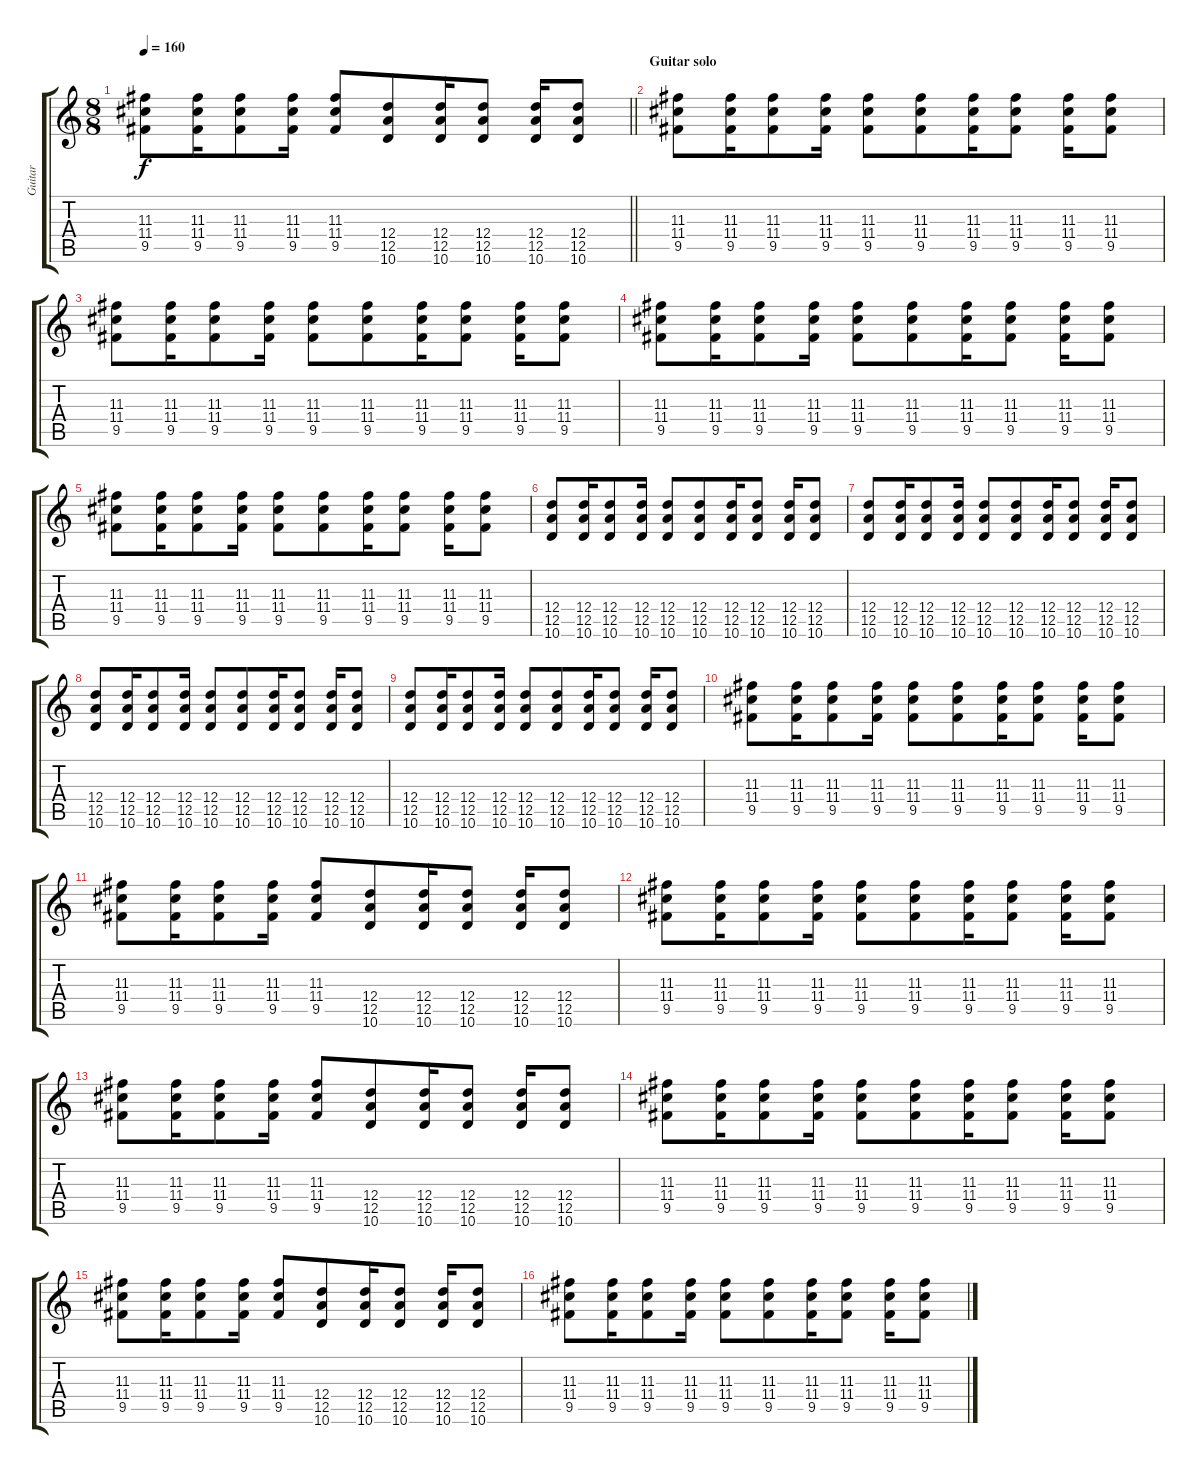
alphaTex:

\track ("Guitar" "Guitar") {instrument distortionguitar}
\staff {score tabs}
\tuning (E4 B3 G3 D3 A2 E2) {hide}
\ts (8 8)
\tempo 160
\clef g2
\barLineRight lightlight
\ks c
(11.3 11.4 9.5).8{dy f} (11.3 11.4 9.5).16 (11.3 11.4 9.5).8 (11.3 11.4 9.5).16 (11.3 11.4 9.5).8 (12.4 12.5 10.6).8 (12.4 12.5 10.6).16 (12.4 12.5 10.6).8 (12.4 12.5 10.6).16 (12.4 12.5 10.6).8 |
\section ("" "Guitar solo")
(11.3 11.4 9.5).8 (11.3 11.4 9.5).16 (11.3 11.4 9.5).8 (11.3 11.4 9.5).16 (11.3 11.4 9.5).8 (11.3 11.4 9.5).8 (11.3 11.4 9.5).16 (11.3 11.4 9.5).8 (11.3 11.4 9.5).16 (11.3 11.4 9.5).8 |
(11.3 11.4 9.5).8 (11.3 11.4 9.5).16 (11.3 11.4 9.5).8 (11.3 11.4 9.5).16 (11.3 11.4 9.5).8 (11.3 11.4 9.5).8 (11.3 11.4 9.5).16 (11.3 11.4 9.5).8 (11.3 11.4 9.5).16 (11.3 11.4 9.5).8 |
(11.3 11.4 9.5).8 (11.3 11.4 9.5).16 (11.3 11.4 9.5).8 (11.3 11.4 9.5).16 (11.3 11.4 9.5).8 (11.3 11.4 9.5).8 (11.3 11.4 9.5).16 (11.3 11.4 9.5).8 (11.3 11.4 9.5).16 (11.3 11.4 9.5).8 |
(11.3 11.4 9.5).8 (11.3 11.4 9.5).16 (11.3 11.4 9.5).8 (11.3 11.4 9.5).16 (11.3 11.4 9.5).8 (11.3 11.4 9.5).8 (11.3 11.4 9.5).16 (11.3 11.4 9.5).8 (11.3 11.4 9.5).16 (11.3 11.4 9.5).8 |
(12.4 12.5 10.6).8 (12.4 12.5 10.6).16 (12.4 12.5 10.6).8 (12.4 12.5 10.6).16 (12.4 12.5 10.6).8 (12.4 12.5 10.6).8 (12.4 12.5 10.6).16 (12.4 12.5 10.6).8 (12.4 12.5 10.6).16 (12.4 12.5 10.6).8 |
(12.4 12.5 10.6).8 (12.4 12.5 10.6).16 (12.4 12.5 10.6).8 (12.4 12.5 10.6).16 (12.4 12.5 10.6).8 (12.4 12.5 10.6).8 (12.4 12.5 10.6).16 (12.4 12.5 10.6).8 (12.4 12.5 10.6).16 (12.4 12.5 10.6).8 |
(12.4 12.5 10.6).8 (12.4 12.5 10.6).16 (12.4 12.5 10.6).8 (12.4 12.5 10.6).16 (12.4 12.5 10.6).8 (12.4 12.5 10.6).8 (12.4 12.5 10.6).16 (12.4 12.5 10.6).8 (12.4 12.5 10.6).16 (12.4 12.5 10.6).8 |
(12.4 12.5 10.6).8 (12.4 12.5 10.6).16 (12.4 12.5 10.6).8 (12.4 12.5 10.6).16 (12.4 12.5 10.6).8 (12.4 12.5 10.6).8 (12.4 12.5 10.6).16 (12.4 12.5 10.6).8 (12.4 12.5 10.6).16 (12.4 12.5 10.6).8 |
(11.3 11.4 9.5).8 (11.3 11.4 9.5).16 (11.3 11.4 9.5).8 (11.3 11.4 9.5).16 (11.3 11.4 9.5).8 (11.3 11.4 9.5).8 (11.3 11.4 9.5).16 (11.3 11.4 9.5).8 (11.3 11.4 9.5).16 (11.3 11.4 9.5).8 |
(11.3 11.4 9.5).8 (11.3 11.4 9.5).16 (11.3 11.4 9.5).8 (11.3 11.4 9.5).16 (11.3 11.4 9.5).8 (12.4 12.5 10.6).8 (12.4 12.5 10.6).16 (12.4 12.5 10.6).8 (12.4 12.5 10.6).16 (12.4 12.5 10.6).8 |
(11.3 11.4 9.5).8 (11.3 11.4 9.5).16 (11.3 11.4 9.5).8 (11.3 11.4 9.5).16 (11.3 11.4 9.5).8 (11.3 11.4 9.5).8 (11.3 11.4 9.5).16 (11.3 11.4 9.5).8 (11.3 11.4 9.5).16 (11.3 11.4 9.5).8 |
(11.3 11.4 9.5).8 (11.3 11.4 9.5).16 (11.3 11.4 9.5).8 (11.3 11.4 9.5).16 (11.3 11.4 9.5).8 (12.4 12.5 10.6).8 (12.4 12.5 10.6).16 (12.4 12.5 10.6).8 (12.4 12.5 10.6).16 (12.4 12.5 10.6).8 |
(11.3 11.4 9.5).8 (11.3 11.4 9.5).16 (11.3 11.4 9.5).8 (11.3 11.4 9.5).16 (11.3 11.4 9.5).8 (11.3 11.4 9.5).8 (11.3 11.4 9.5).16 (11.3 11.4 9.5).8 (11.3 11.4 9.5).16 (11.3 11.4 9.5).8 |
(11.3 11.4 9.5).8 (11.3 11.4 9.5).16 (11.3 11.4 9.5).8 (11.3 11.4 9.5).16 (11.3 11.4 9.5).8 (12.4 12.5 10.6).8 (12.4 12.5 10.6).16 (12.4 12.5 10.6).8 (12.4 12.5 10.6).16 (12.4 12.5 10.6).8 |
(11.3 11.4 9.5).8 (11.3 11.4 9.5).16 (11.3 11.4 9.5).8 (11.3 11.4 9.5).16 (11.3 11.4 9.5).8 (11.3 11.4 9.5).8 (11.3 11.4 9.5).16 (11.3 11.4 9.5).8 (11.3 11.4 9.5).16 (11.3 11.4 9.5).8
